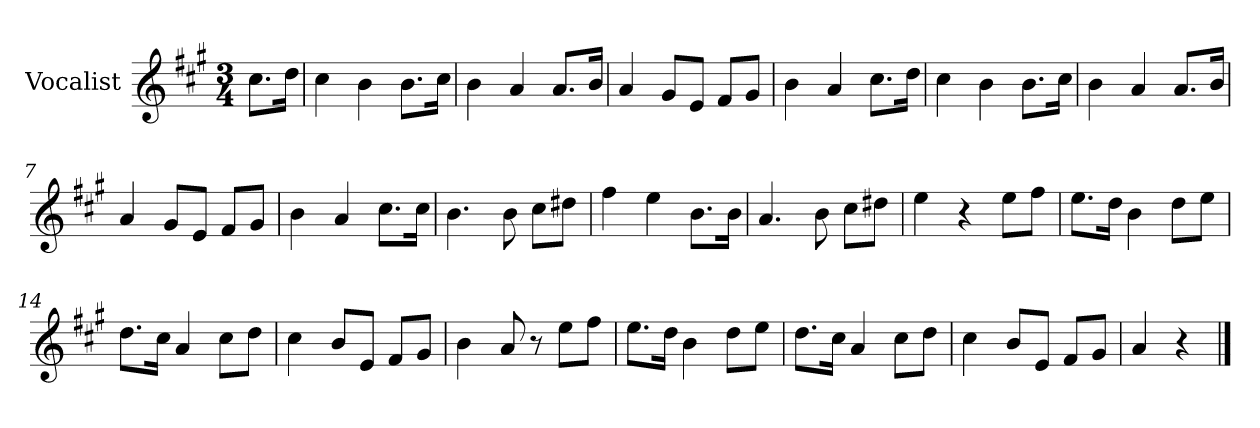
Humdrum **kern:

**kern
*part1
*staff1
*I"Vocalist
*k[f#c#g#]
*A:
*M3/4
=
8.cc#L
16ddJk
=1
4cc#
4b
8.bL
16cc#Jk
=2
4b
4a
8.aL
16bJk
=3
4a
8g#L
8eJ
8f#L
8g#J
=4
4b
4a
8.cc#L
16ddJk
=5
4cc#
4b
8.bL
16cc#Jk
=6
4b
4a
8.aL
16bJk
=7
4a
8g#L
8eJ
8f#L
8g#J
=8
4b
4a
8.cc#L
16cc#Jk
=9
4.b
8b
8cc#L
8dd#XJ
=10
4ff#
4ee
8.bL
16bJk
=11
4.a
8b
8cc#L
8dd#XJ
=12
4ee
4r
8eeL
8ff#J
=13
8.eeL
16ddJk
4b
8ddL
8eeJ
=14
8.ddL
16cc#Jk
4a
8cc#L
8ddJ
=15
4cc#
8bL
8eJ
8f#L
8g#J
=16
4b
8a
8r
8eeL
8ff#J
=17
8.eeL
16ddJk
4b
8ddL
8eeJ
=18
8.ddL
16cc#Jk
4a
8cc#L
8ddJ
=19
4cc#
8bL
8eJ
8f#L
8g#J
=20
4a
4r
==
*-
